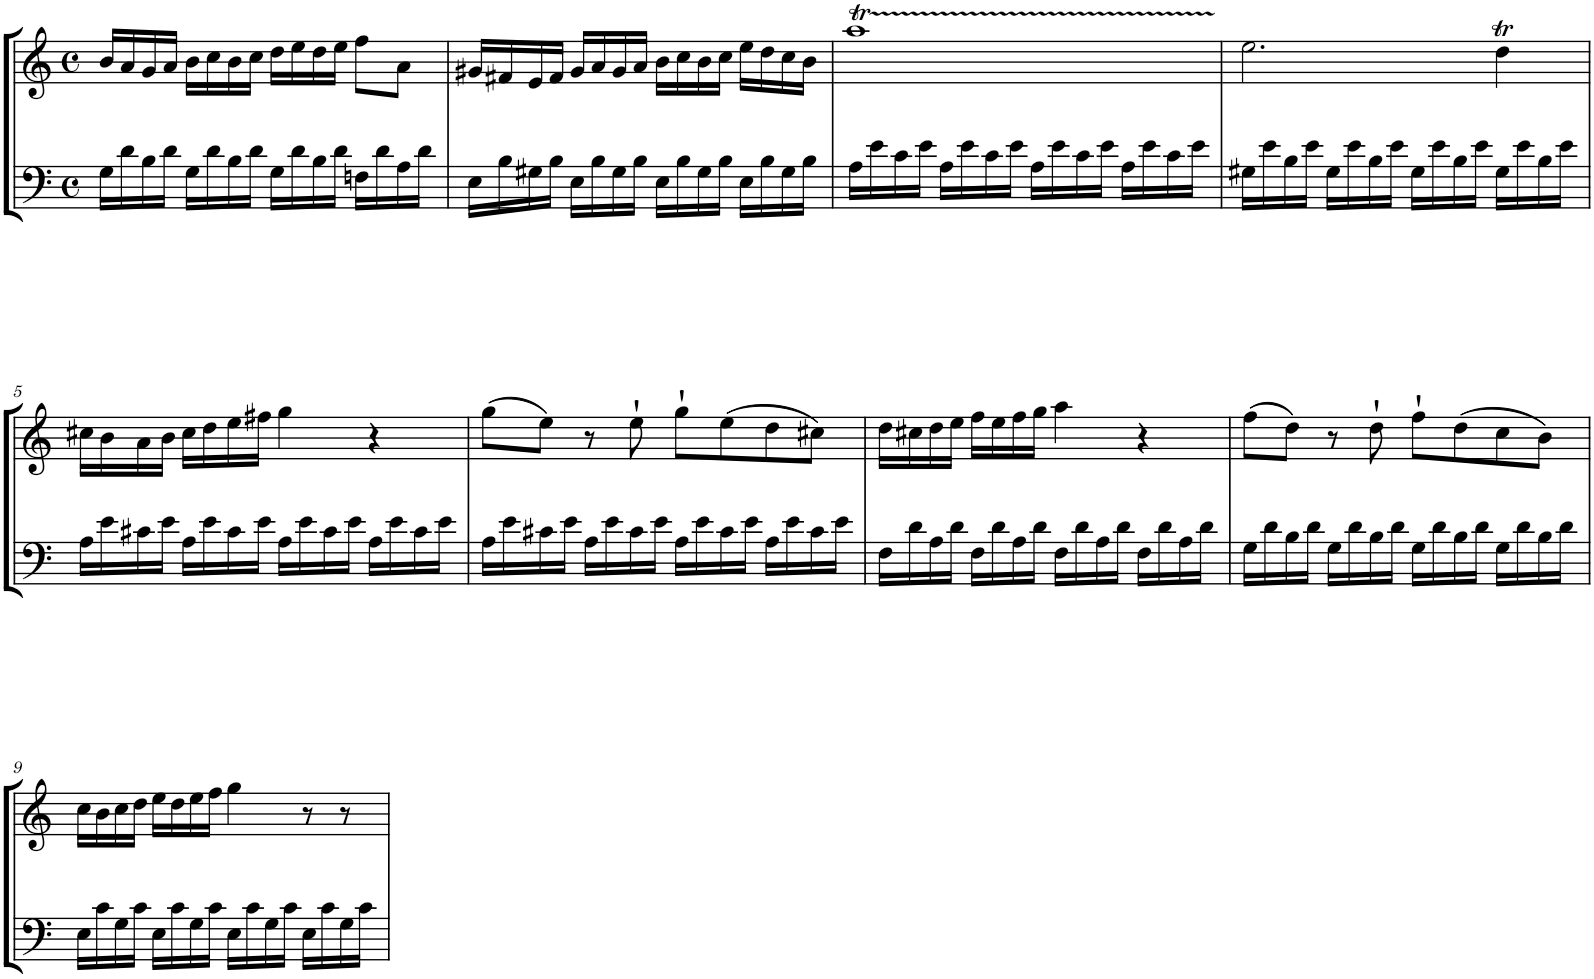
**kern	**kern
*part1	*part1
*staff2	*staff1
*I"Cembalo	*
*I'Cemb.	*
*clefF4	*clefG2
*k[]	*k[]
*M4/4	*M4/4
*met(c)	*met(c)
=1	=1
16G\LL	16b/LL
16d\	16a/
16B\	16g/
16d\JJ	16a/JJ
16G\LL	16b\LL
16d\	16cc\
16B\	16b\
16d\JJ	16cc\JJ
16G\LL	16dd\LL
16d\	16ee\
16B\	16dd\
16d\JJ	16ee\JJ
16Fn\LL	8ff\L
16d\	.
16A\	8a\J
16d\JJ	.
=2	=2
16E\LL	16g#X/LL
16B\	16f#X/
16G#X\	16e/
16B\JJ	16f#/JJ
16E\LL	16g#/LL
16B\	16a/
16G#\	16g#/
16B\JJ	16a/JJ
16E\LL	16b\LL
16B\	16cc\
16G#\	16b\
16B\JJ	16cc\JJ
16E\LL	16ee\LL
16B\	16dd\
16G#\	16cc\
16B\JJ	16b\JJ
=3	=3
16A\LL	1aaT
16e\	.
16c\	.
16e\JJ	.
16A\LL	.
16e\	.
16c\	.
16e\JJ	.
16A\LL	.
16e\	.
16c\	.
16e\JJ	.
16A\LL	.
16e\	.
16c\	.
16e\JJ	.
=4	=4
16G#X\LL	2.ee\
16e\	.
16B\	.
16e\JJ	.
16G#\LL	.
16e\	.
16B\	.
16e\JJ	.
16G#\LL	.
16e\	.
16B\	.
16e\JJ	.
16G#\LL	4ddT\
16e\	.
16B\	.
16e\JJ	.
!!LO:LB:g=z
=5	=5
16A\LL	16cc#X\LL
16e\	16b\
16c#X\	16a\
16e\JJ	16b\JJ
16A\LL	16cc#\LL
16e\	16dd\
16c#\	16ee\
16e\JJ	16ff#X\JJ
16A\LL	4gg\
16e\	.
16c#\	.
16e\JJ	.
16A\LL	4r
16e\	.
16c#\	.
16e\JJ	.
=6	=6
16A\LL	(8gg\L
16e\	.
16c#X\	8ee\J)
16e\JJ	.
16A\LL	8r
16e\	.
16c#\	8ee`\
16e\JJ	.
16A\LL	8gg`\L
16e\	.
16c#\	(8ee\
16e\JJ	.
16A\LL	8dd\
16e\	.
16c#\	8cc#X\J)
16e\JJ	.
=7	=7
16F\LL	16dd\LL
16d\	16cc#X\
16A\	16dd\
16d\JJ	16ee\JJ
16F\LL	16ff\LL
16d\	16ee\
16A\	16ff\
16d\JJ	16gg\JJ
16F\LL	4aa\
16d\	.
16A\	.
16d\JJ	.
16F\LL	4r
16d\	.
16A\	.
16d\JJ	.
=8	=8
16G\LL	(8ff\L
16d\	.
16B\	8dd\J)
16d\JJ	.
16G\LL	8r
16d\	.
16B\	8dd`\
16d\JJ	.
16G\LL	8ff`\L
16d\	.
16B\	(8dd\
16d\JJ	.
16G\LL	8cc\
16d\	.
16B\	8b\J)
16d\JJ	.
!!LO:LB:g=z
=9	=9
16E\LL	16cc\LL
16c\	16b\
16G\	16cc\
16c\JJ	16dd\JJ
16E\LL	16ee\LL
16c\	16dd\
16G\	16ee\
16c\JJ	16ff\JJ
16E\LL	4gg\
16c\	.
16G\	.
16c\JJ	.
16E\LL	8r
16c\	.
16G\	8r
16c\JJ	.
=	=
*-	*-
